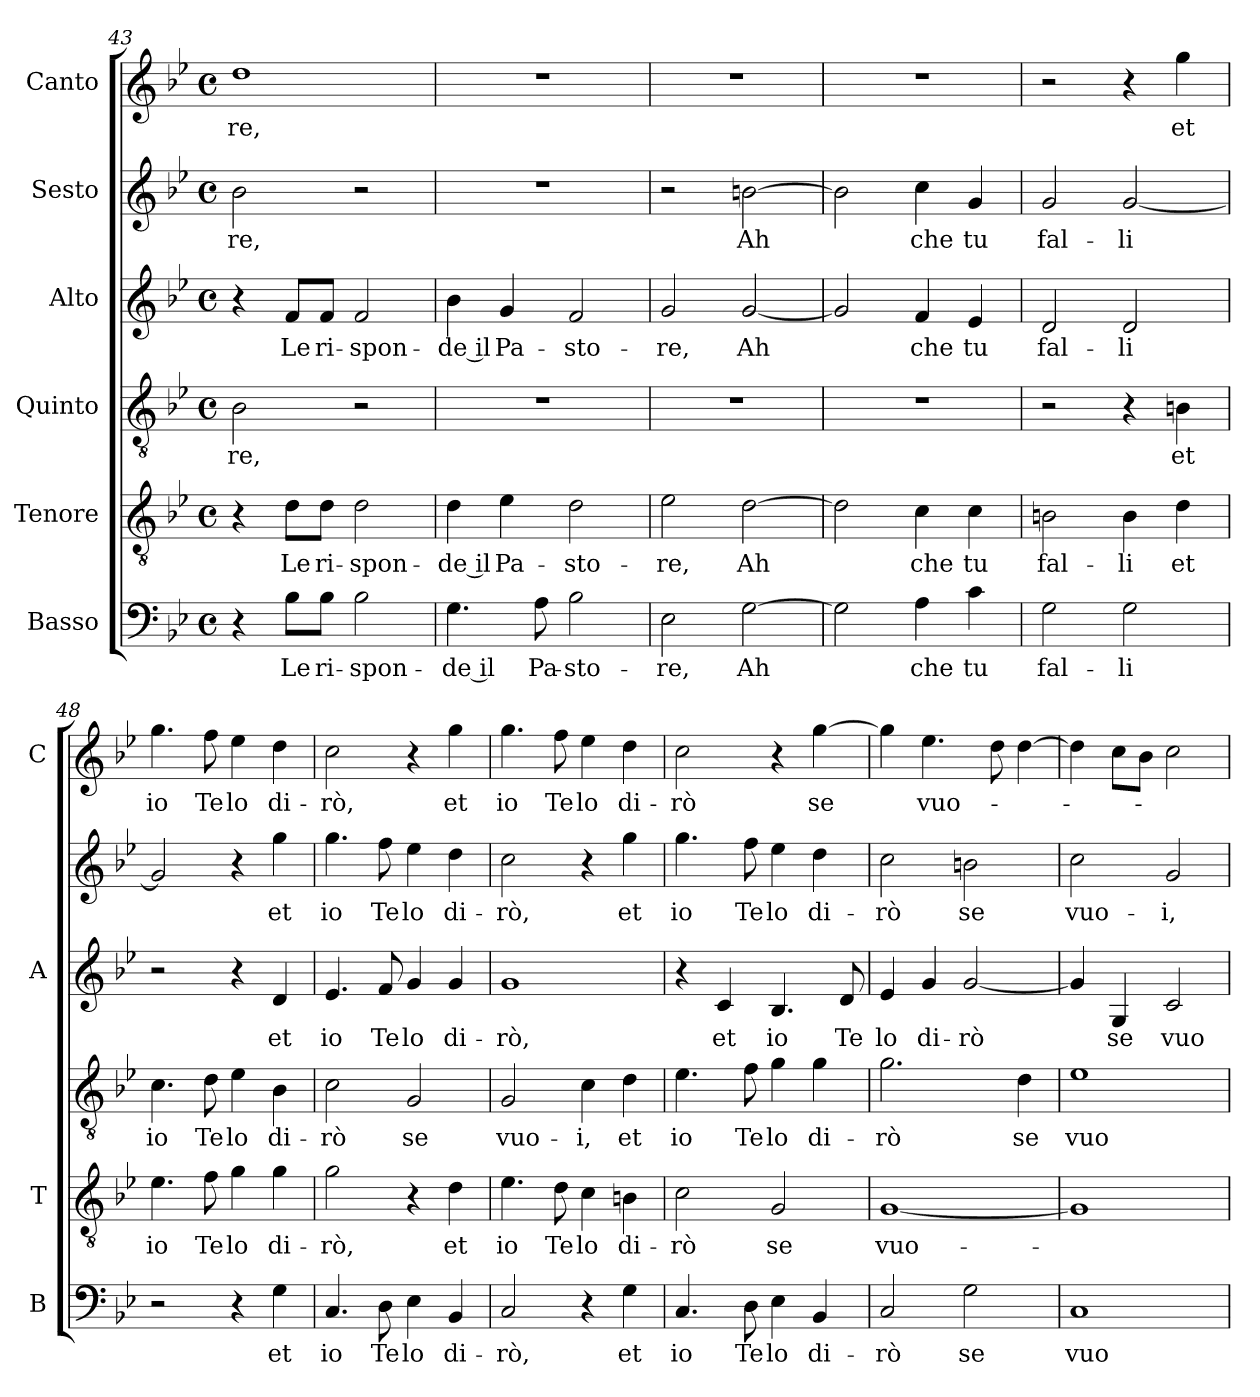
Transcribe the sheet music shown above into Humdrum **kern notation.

**kern	**text	**kern	**text	**kern	**text	**kern	**text	**kern	**text	**kern	**text
*part6	*part6	*part5	*part5	*part4	*part4	*part3	*part3	*part2	*part2	*part1	*part1
*staff6	*staff6	*staff5	*staff5	*staff4	*staff4	*staff3	*staff3	*staff2	*staff2	*staff1	*staff1
*I"Basso	*	*I"Tenore	*	*I"Quinto	*	*I"Alto	*	*I"Sesto	*	*I"Canto	*
*I'B	*	*I'T	*	*	*	*I'A	*	*	*	*I'C	*
!!LO:LB:g=z
*clefF4	*	*clefGv2	*	*clefGv2	*	*clefG2	*	*clefG2	*	*clefG2	*
*k[b-e-]	*	*k[b-e-]	*	*k[b-e-]	*	*k[b-e-]	*	*k[b-e-]	*	*k[b-e-]	*
*B-:	*	*B-:	*	*B-:	*	*B-:	*	*B-:	*	*B-:	*
*M4/4	*	*M4/4	*	*M4/4	*	*M4/4	*	*M4/4	*	*M4/4	*
*met(c)	*	*met(c)	*	*met(c)	*	*met(c)	*	*met(c)	*	*met(c)	*
=43	=43	=43	=43	=43	=43	=43	=43	=43	=43	=43	=43
!	!	!	!	!	!LO:LY:b	!	!	!	!LO:LY:b	!	!LO:LY:b
4r	.	4r	.	2B-\	-re,	4r	.	2b-\	-re,	1dd	-re,
!	!LO:LY:b	!	!LO:LY:b	!	!	!	!LO:LY:b	!	!	!	!
8B-\L	Le	8d\L	Le	.	.	8f/L	Le	.	.	.	.
!	!LO:LY:b	!	!LO:LY:b	!	!	!	!LO:LY:b	!	!	!	!
8B-\J	ri-	8d\J	ri-	.	.	8f/J	ri-	.	.	.	.
!	!LO:LY:b	!	!LO:LY:b	!	!	!	!LO:LY:b	!	!	!	!
2B-\	-spon-	2d\	-spon-	2r	.	2f/	-spon-	2r	.	.	.
=44	=44	=44	=44	=44	=44	=44	=44	=44	=44	=44	=44
!	!LO:LY:b	!	!LO:LY:b	!	!	!	!LO:LY:b	!	!	!	!
4.G\	-de il	4d\	-de il	1r	.	4b-\	-de il	1r	.	1r	.
!	!	!	!LO:LY:b	!	!	!	!LO:LY:b	!	!	!	!
.	.	4e-\	Pa-	.	.	4g/	Pa-	.	.	.	.
!	!LO:LY:b	!	!	!	!	!	!	!	!	!	!
8A\	Pa-	.	.	.	.	.	.	.	.	.	.
!	!LO:LY:b	!	!LO:LY:b	!	!	!	!LO:LY:b	!	!	!	!
2B-\	-sto-	2d\	-sto-	.	.	2f/	-sto-	.	.	.	.
=45	=45	=45	=45	=45	=45	=45	=45	=45	=45	=45	=45
!	!LO:LY:b	!	!LO:LY:b	!	!	!	!LO:LY:b	!	!	!	!
2E-\	-re,	2e-\	-re,	1r	.	2g/	-re,	2r	.	1r	.
!	!LO:LY:b	!	!LO:LY:b	!	!	!	!LO:LY:b	!	!LO:LY:b	!	!
[2G\	Ah	[2d\	Ah	.	.	[2g/	Ah	[2bn\	Ah	.	.
=46	=46	=46	=46	=46	=46	=46	=46	=46	=46	=46	=46
2G\]	.	2d\]	.	1r	.	2g/]	.	2b\]	.	1r	.
!	!LO:LY:b	!	!LO:LY:b	!	!	!	!LO:LY:b	!	!LO:LY:b	!	!
4A\	che	4c\	che	.	.	4f/	che	4cc\	che	.	.
!	!LO:LY:b	!	!LO:LY:b	!	!	!	!LO:LY:b	!	!LO:LY:b	!	!
4c\	tu	4c\	tu	.	.	4e-/	tu	4g/	tu	.	.
=47	=47	=47	=47	=47	=47	=47	=47	=47	=47	=47	=47
!	!LO:LY:b	!	!LO:LY:b	!	!	!	!LO:LY:b	!	!LO:LY:b	!	!
2G\	fal-	2Bn\	fal-	2r	.	2d/	fal-	2g/	fal-	2r	.
!	!LO:LY:b	!	!LO:LY:b	!	!	!	!LO:LY:b	!	!LO:LY:b	!	!
2G\	-li	4B\	-li	4r	.	2d/	-li	[2g/	-li	4r	.
!	!	!	!LO:LY:b	!	!LO:LY:b	!	!	!	!	!	!LO:LY:b
.	.	4d\	et	4Bn\	et	.	.	.	.	4gg\	et
=48	=48	=48	=48	=48	=48	=48	=48	=48	=48	=48	=48
!	!	!	!LO:LY:b	!	!LO:LY:b	!	!	!	!	!	!LO:LY:b
2r	.	4.e-\	io	4.c\	io	2r	.	2g/]	.	4.gg\	io
!	!	!	!LO:LY:b	!	!LO:LY:b	!	!	!	!	!	!LO:LY:b
.	.	8f\	Te	8d\	Te	.	.	.	.	8ff\	Te
!	!	!	!LO:LY:b	!	!LO:LY:b	!	!	!	!	!	!LO:LY:b
4r	.	4g\	lo	4e-\	lo	4r	.	4r	.	4ee-\	lo
!	!LO:LY:b	!	!LO:LY:b	!	!LO:LY:b	!	!LO:LY:b	!	!LO:LY:b	!	!LO:LY:b
4G\	et	4g\	di-	4B-\	di-	4d/	et	4gg\	et	4dd\	di-
=49	=49	=49	=49	=49	=49	=49	=49	=49	=49	=49	=49
!	!LO:LY:b	!	!LO:LY:b	!	!LO:LY:b	!	!LO:LY:b	!	!LO:LY:b	!	!LO:LY:b
4.C/	io	2g\	-rò,	2c\	-rò	4.e-/	io	4.gg\	io	2cc\	-rò,
!	!LO:LY:b	!	!	!	!	!	!LO:LY:b	!	!LO:LY:b	!	!
8D\	Te	.	.	.	.	8f/	Te	8ff\	Te	.	.
!	!LO:LY:b	!	!	!	!LO:LY:b	!	!LO:LY:b	!	!LO:LY:b	!	!
4E-\	lo	4r	.	2G/	se	4g/	lo	4ee-\	lo	4r	.
!	!LO:LY:b	!	!LO:LY:b	!	!	!	!LO:LY:b	!	!LO:LY:b	!	!LO:LY:b
4BB-/	di-	4d\	et	.	.	4g/	di-	4dd\	di-	4gg\	et
=50	=50	=50	=50	=50	=50	=50	=50	=50	=50	=50	=50
!	!LO:LY:b	!	!LO:LY:b	!	!LO:LY:b	!	!LO:LY:b	!	!LO:LY:b	!	!LO:LY:b
2C/	-rò,	4.e-\	io	2G/	vuo-	1g	-rò,	2cc\	-rò,	4.gg\	io
!	!	!	!LO:LY:b	!	!	!	!	!	!	!	!LO:LY:b
.	.	8d\	Te	.	.	.	.	.	.	8ff\	Te
!	!	!	!LO:LY:b	!	!LO:LY:b	!	!	!	!	!	!LO:LY:b
4r	.	4c\	lo	4c\	-i,	.	.	4r	.	4ee-\	lo
!	!LO:LY:b	!	!LO:LY:b	!	!LO:LY:b	!	!	!	!LO:LY:b	!	!LO:LY:b
4G\	et	4Bn\	di-	4d\	et	.	.	4gg\	et	4dd\	di-
!!LO:LB:g=z
=51	=51	=51	=51	=51	=51	=51	=51	=51	=51	=51	=51
!	!LO:LY:b	!	!LO:LY:b	!	!LO:LY:b	!	!	!	!LO:LY:b	!	!LO:LY:b
4.C/	io	2c\	-rò	4.e-\	io	4r	.	4.gg\	io	2cc\	-rò
!	!	!	!	!	!	!	!LO:LY:b	!	!	!	!
.	.	.	.	.	.	4c/	et	.	.	.	.
!	!LO:LY:b	!	!	!	!LO:LY:b	!	!	!	!LO:LY:b	!	!
8D\	Te	.	.	8f\	Te	.	.	8ff\	Te	.	.
!	!LO:LY:b	!	!LO:LY:b	!	!LO:LY:b	!	!LO:LY:b	!	!LO:LY:b	!	!
4E-\	lo	2G/	se	4g\	lo	4.B-/	io	4ee-\	lo	4r	.
!	!LO:LY:b	!	!	!	!LO:LY:b	!	!	!	!LO:LY:b	!	!LO:LY:b
4BB-/	di-	.	.	4g\	di-	.	.	4dd\	di-	[4gg\	se
!	!	!	!	!	!	!	!LO:LY:b	!	!	!	!
.	.	.	.	.	.	8d/	Te	.	.	.	.
=52	=52	=52	=52	=52	=52	=52	=52	=52	=52	=52	=52
!	!LO:LY:b	!	!LO:LY:b	!	!LO:LY:b	!	!LO:LY:b	!	!LO:LY:b	!	!
2C/	-rò	[1G	vuo-	2.g\	-rò	4e-/	lo	2cc\	-rò	4gg\]	.
!	!	!	!	!	!	!	!LO:LY:b	!	!	!	!LO:LY:b
.	.	.	.	.	.	4g/	di-	.	.	4.ee-\	vuo-
!	!LO:LY:b	!	!	!	!	!	!LO:LY:b	!	!LO:LY:b	!	!
2G\	se	.	.	.	.	[2g/	-rò	2bn\	se	.	.
.	.	.	.	.	.	.	.	.	.	8dd\	.
!	!	!	!	!	!LO:LY:b	!	!	!	!	!	!
.	.	.	.	4d\	se	.	.	.	.	[4dd\	.
=53	=53	=53	=53	=53	=53	=53	=53	=53	=53	=53	=53
!	!LO:LY:b	!	!	!	!LO:LY:b	!	!	!	!LO:LY:b	!	!
1C	vuo-	1G]	.	1e-	vuo-	4g/]	.	2cc\	vuo-	4dd\]	.
!	!	!	!	!	!	!	!LO:LY:b	!	!	!	!
.	.	.	.	.	.	4G/	se	.	.	8cc\L	.
.	.	.	.	.	.	.	.	.	.	8b-\J	.
!	!	!	!	!	!	!	!LO:LY:b	!	!LO:LY:b	!	!
.	.	.	.	.	.	2c/	vuo-	2g/	-i,	2cc\	.
=	=	=	=	=	=	=	=	=	=	=	=
*-	*-	*-	*-	*-	*-	*-	*-	*-	*-	*-	*-
